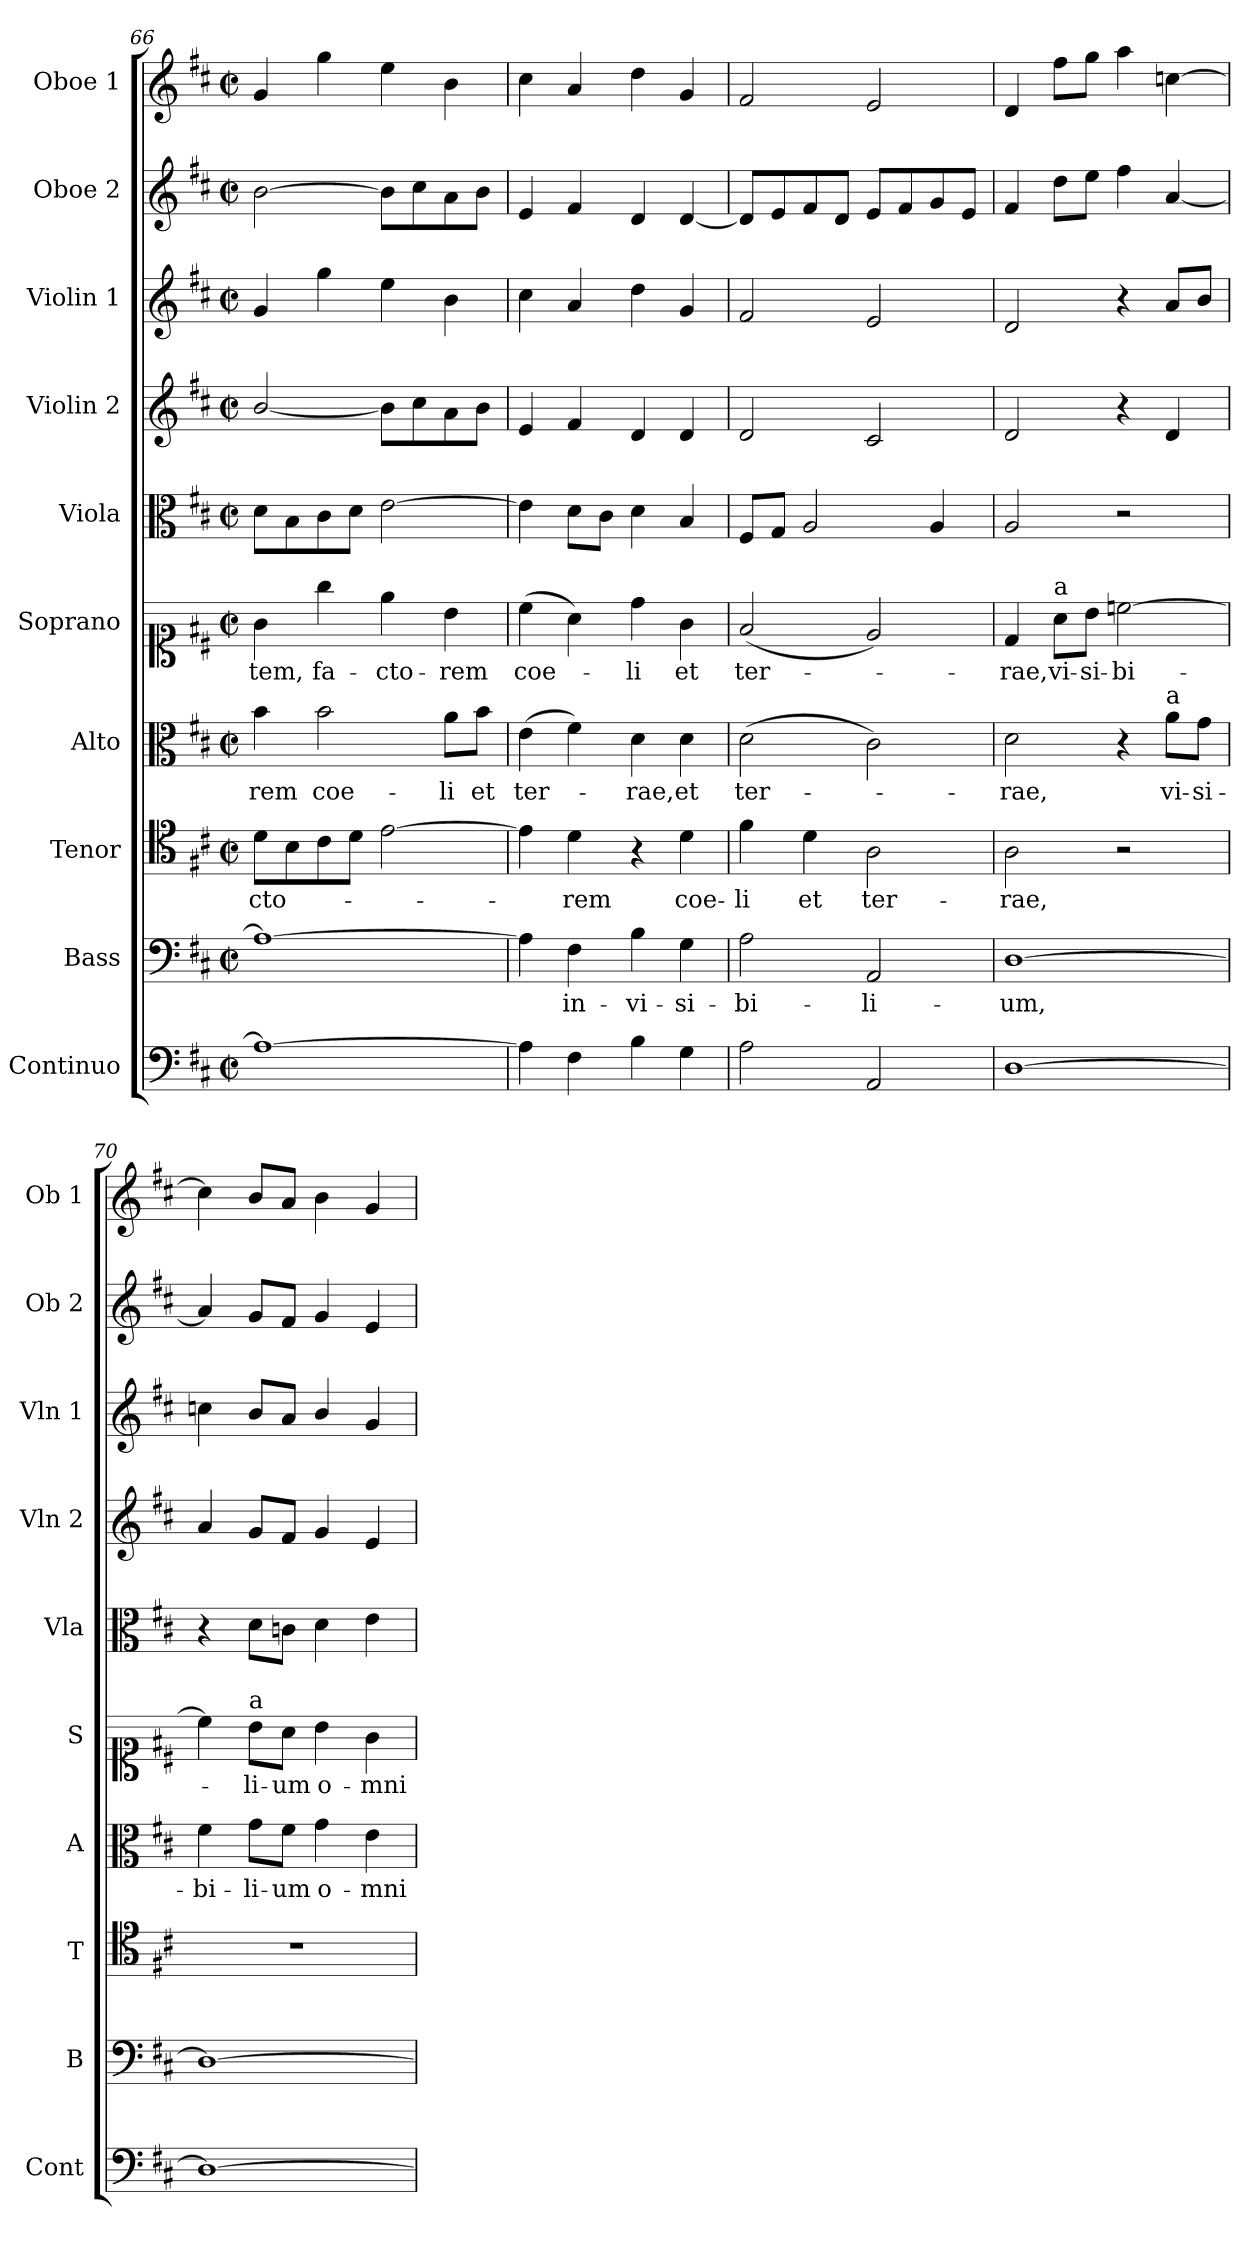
**kern	**kern	**text	**kern	**text	**kern	**text	**kern	**text	**kern	**kern	**kern	**kern	**kern
*part10	*part9	*part9	*part8	*part8	*part7	*part7	*part6	*part6	*part5	*part4	*part3	*part2	*part1
*staff10	*staff9	*staff9	*staff8	*staff8	*staff7	*staff7	*staff6	*staff6	*staff5	*staff4	*staff3	*staff2	*staff1
*I"Continuo	*I"Bass	*	*I"Tenor	*	*I"Alto	*	*I"Soprano	*	*I"Viola	*I"Violin 2	*I"Violin 1	*I"Oboe 2	*I"Oboe 1
*I'Cont	*I'B	*	*I'T	*	*I'A	*	*I'S	*	*I'Vla	*I'Vln 2	*I'Vln 1	*I'Ob 2	*I'Ob 1
*clefF4	*clefF4	*	*clefC4	*	*clefC3	*	*clefC1	*	*clefC3	*clefG2	*clefG2	*clefG2	*clefG2
*k[f#c#]	*k[f#c#]	*	*k[f#c#]	*	*k[f#c#]	*	*k[f#c#]	*	*k[f#c#]	*k[f#c#]	*k[f#c#]	*k[f#c#]	*k[f#c#]
*M2/2	*M2/2	*	*M2/2	*	*M2/2	*	*M2/2	*	*M2/2	*M2/2	*M2/2	*M2/2	*M2/2
*met(c|)	*met(c|)	*	*met(c|)	*	*met(c|)	*	*met(c|)	*	*met(c|)	*met(c|)	*met(c|)	*met(c|)	*met(c|)
=66	=66	=66	=66	=66	=66	=66	=66	=66	=66	=66	=66	=66	=66
!	!	!	!	!LO:LY:b	!	!LO:LY:b	!	!LO:LY:b	!	!	!	!	!
1A_	1A_	.	8d\L	-cto-	4b\	-rem	4g\	-tem,	8d\L	[2b/	4g/	[2b\	4g/
.	.	.	8B\	.	.	.	.	.	8B\	.	.	.	.
!	!	!	!	!	!	!LO:LY:b	!	!LO:LY:b	!	!	!	!	!
.	.	.	8c#\	.	2b\	coe-	4gg\	fa-	8c#\	.	4gg\	.	4gg\
.	.	.	8d\J	.	.	.	.	.	8d\J	.	.	.	.
!	!	!	!	!	!	!	!	!LO:LY:b	!	!	!	!	!
.	.	.	[2e\	.	.	.	4ee\	-cto-	[2e\	8b\L]	4ee\	8b\L]	4ee\
.	.	.	.	.	.	.	.	.	.	8cc#\	.	8cc#\	.
!	!	!	!	!	!	!LO:LY:b	!	!LO:LY:b	!	!	!	!	!
.	.	.	.	.	8a\L	-li	4b\	-rem	.	8a\	4b\	8a\	4b\
!	!	!	!	!	!	!LO:LY:b	!	!	!	!	!	!	!
.	.	.	.	.	8b\J	et	.	.	.	8b\J	.	8b\J	.
=67	=67	=67	=67	=67	=67	=67	=67	=67	=67	=67	=67	=67	=67
!	!	!	!	!	!	!LO:LY:b	!	!LO:LY:b	!	!	!	!	!
4A\]	4A\]	.	4e\]	.	(4e\	ter-	(4cc#\	coe-	4e\]	4e/	4cc#\	4e/	4cc#\
!	!	!LO:LY:b	!	!LO:LY:b	!	!	!	!	!	!	!	!	!
4F#\	4F#\	in-	4d\	-rem	4f#\)	.	4a\)	.	8d\L	4f#/	4a/	4f#/	4a/
.	.	.	.	.	.	.	.	.	8c#\J	.	.	.	.
!	!	!LO:LY:b	!	!	!	!LO:LY:b	!	!LO:LY:b	!	!	!	!	!
4B\	4B\	-vi-	4r	.	4d\	-rae,	4dd\	-li	4d\	4d/	4dd\	4d/	4dd\
!	!	!LO:LY:b	!	!LO:LY:b	!	!LO:LY:b	!	!LO:LY:b	!	!	!	!	!
4G\	4G\	-si-	4d\	coe-	4d\	et	4g\	et	4B/	4d/	4g/	[4d/	4g/
=68	=68	=68	=68	=68	=68	=68	=68	=68	=68	=68	=68	=68	=68
!	!	!LO:LY:b	!	!LO:LY:b	!	!LO:LY:b	!	!LO:LY:b	!	!	!	!	!
2A\	2A\	-bi-	4f#\	-li	(2d\	ter-	(2f#/	ter-	8F#/L	2d/	2f#/	8d/L]	2f#/
.	.	.	.	.	.	.	.	.	8G/J	.	.	8e/	.
!	!	!	!	!LO:LY:b	!	!	!	!	!	!	!	!	!
.	.	.	4d\	et	.	.	.	.	2A/	.	.	8f#/	.
.	.	.	.	.	.	.	.	.	.	.	.	8d/J	.
!	!	!LO:LY:b	!	!LO:LY:b	!	!	!	!	!	!	!	!	!
2AA/	2AA/	-li-	2A\	ter-	2c#\)	.	2e/)	.	.	2c#/	2e/	8e/L	2e/
.	.	.	.	.	.	.	.	.	.	.	.	8f#/	.
.	.	.	.	.	.	.	.	.	4A/	.	.	8g/	.
.	.	.	.	.	.	.	.	.	.	.	.	8e/J	.
=69	=69	=69	=69	=69	=69	=69	=69	=69	=69	=69	=69	=69	=69
!	!	!LO:LY:b	!	!LO:LY:b	!	!LO:LY:b	!	!LO:LY:b	!	!	!	!	!
[1D	[1D	-um,	2A\	-rae,	2d\	-rae,	4d/	-rae,	2A/	2d/	2d/	4f#/	4d/
!	!	!	!	!	!	!	!LO:TX:a:t=a	!	!	!	!	!	!
!	!	!	!	!	!	!	!	!LO:LY:b	!	!	!	!	!
.	.	.	.	.	.	.	8a\L	vi-	.	.	.	8dd\L	8ff#\L
!	!	!	!	!	!	!	!	!LO:LY:b	!	!	!	!	!
.	.	.	.	.	.	.	8b\J	-si-	.	.	.	8ee\J	8gg\J
!	!	!	!	!	!	!	!	!LO:LY:b	!	!	!	!	!
.	.	.	2r	.	4r	.	[2ccn\	-bi-	2r	4r	4r	4ff#\	4aa\
!	!	!	!	!	!LO:TX:a:t=a	!	!	!	!	!	!	!	!
!	!	!	!	!	!	!LO:LY:b	!	!	!	!	!	!	!
.	.	.	.	.	8a\L	vi-	.	.	.	4d/	8a/L	[4a/	[4ccn\
!	!	!	!	!	!	!LO:LY:b	!	!	!	!	!	!	!
.	.	.	.	.	8g\J	-si-	.	.	.	.	8b/J	.	.
!!LO:PB:g=z
=70	=70	=70	=70	=70	=70	=70	=70	=70	=70	=70	=70	=70	=70
!	!	!	!	!	!	!LO:LY:b	!	!	!	!	!	!	!
1D_	1D_	.	1r	.	4f#\	-bi-	4cc\]	.	4r	4a/	4ccn\	4a/]	4cc\]
!	!	!	!	!	!	!	!LO:TX:a:t=a	!	!	!	!	!	!
!	!	!	!	!	!	!LO:LY:b	!	!LO:LY:b	!	!	!	!	!
.	.	.	.	.	8g\L	-li-	8b\L	-li-	8d\L	8g/L	8b/L	8g/L	8b/L
!	!	!	!	!	!	!LO:LY:b	!	!LO:LY:b	!	!	!	!	!
.	.	.	.	.	8f#\J	-um	8a\J	-um	8cn\J	8f#/J	8a/J	8f#/J	8a/J
!	!	!	!	!	!	!LO:LY:b	!	!LO:LY:b	!	!	!	!	!
.	.	.	.	.	4g\	o-	4b\	o-	4d\	4g/	4b/	4g/	4b\
!	!	!	!	!	!	!LO:LY:b	!	!LO:LY:b	!	!	!	!	!
.	.	.	.	.	4e\	-mni-	4g\	-mni-	4e\	4e/	4g/	4e/	4g/
=	=	=	=	=	=	=	=	=	=	=	=	=	=
*-	*-	*-	*-	*-	*-	*-	*-	*-	*-	*-	*-	*-	*-
